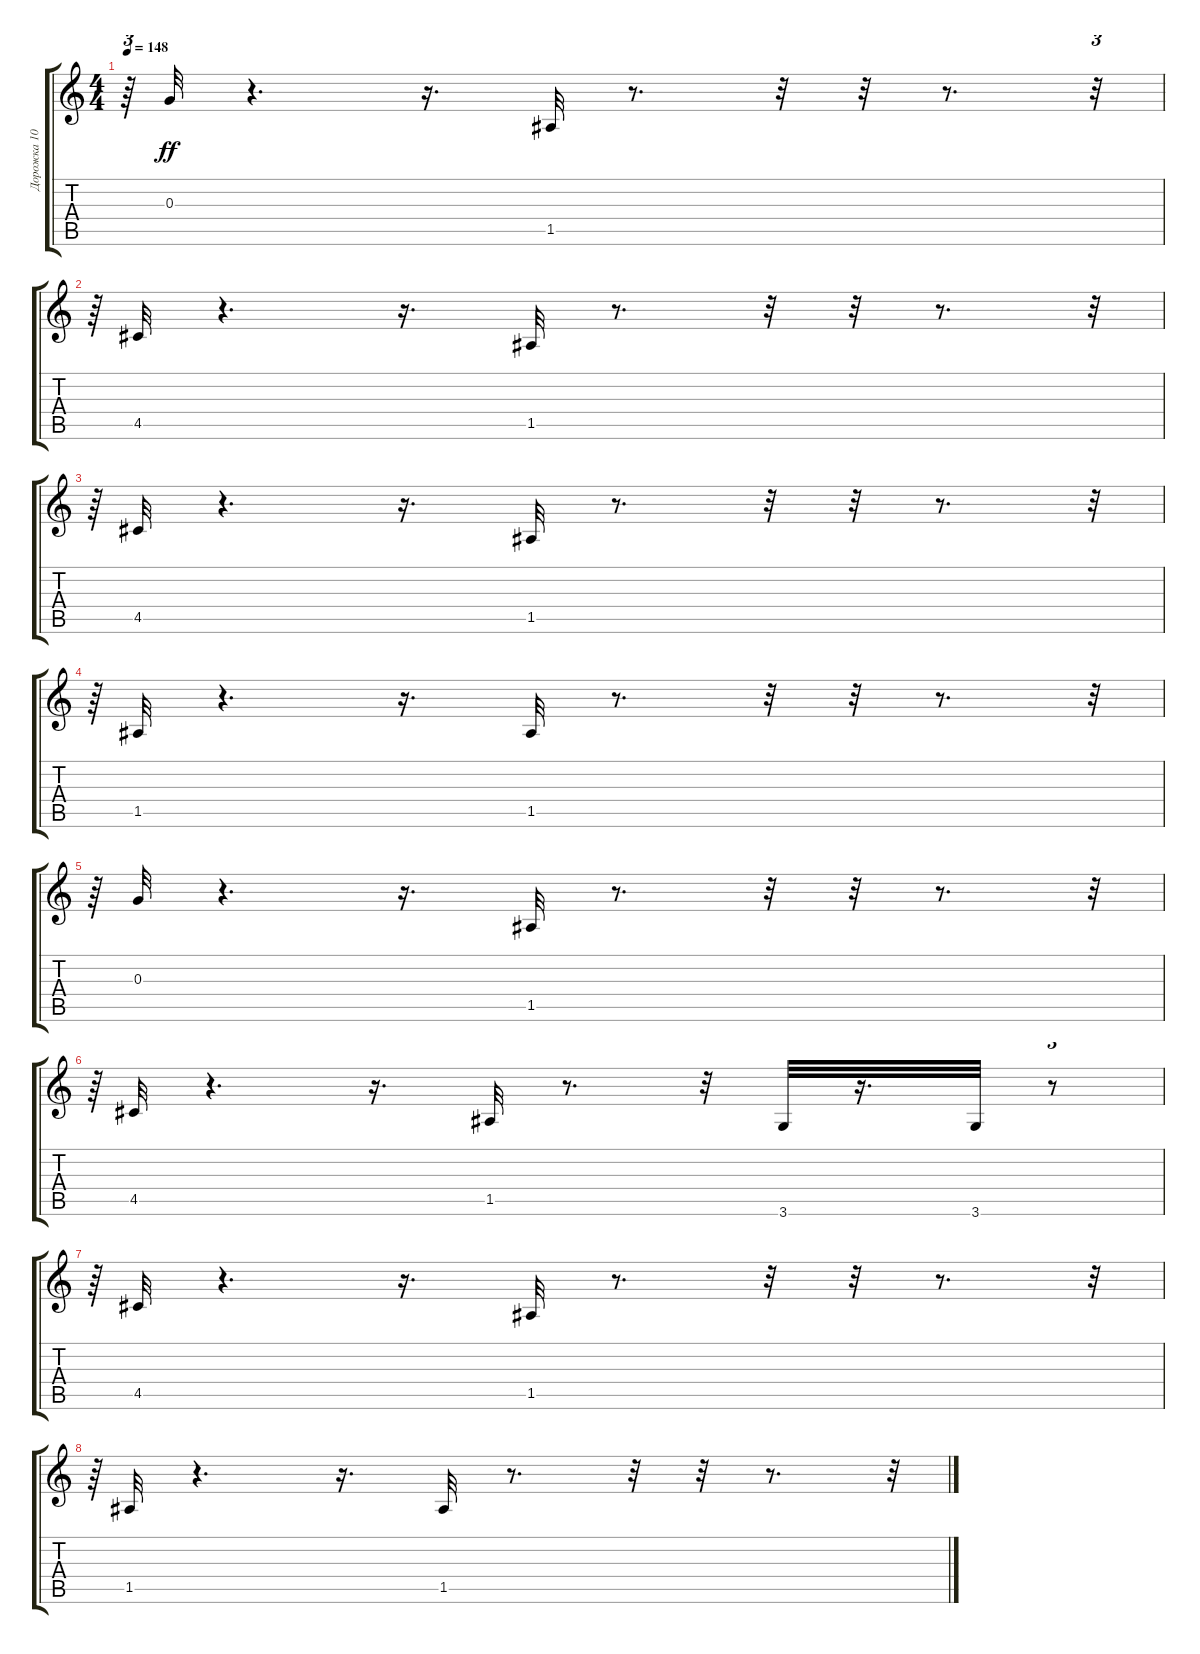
\track ("Дорожка 10" "Дорожка 10") {instrument acousticguitarnylon}
\staff {score tabs}
\tuning (E4 B3 G3 D3 A2 E2) {hide}
\ts (4 4)
\tempo 148
\clef g2
\ks c
r.64{tu (3 2) dy ff} 0.3.32 r.4{d} r.16{d} 1.5.32 r.8{d} r.32 r.32 r.8{d} r.32{tu (3 2)} |
r.64{tu (3 2)} 4.5.32 r.4{d} r.16{d} 1.5.32 r.8{d} r.32 r.32 r.8{d} r.32{tu (3 2)} |
r.64{tu (3 2)} 4.5.32 r.4{d} r.16{d} 1.5.32 r.8{d} r.32 r.32 r.8{d} r.32{tu (3 2)} |
r.64{tu (3 2)} 1.5.32 r.4{d} r.16{d} 1.5.32 r.8{d} r.32 r.32 r.8{d} r.32{tu (3 2)} |
r.64{tu (3 2)} 0.3.32 r.4{d} r.16{d} 1.5.32 r.8{d} r.32 r.32 r.8{d} r.32{tu (3 2)} |
r.64{tu (3 2)} 4.5.32 r.4{d} r.16{d} 1.5.32 r.8{d} r.32 3.6.32 r.16{d} 3.6.32 r.8{tu (3 2)} |
r.64{tu (3 2)} 4.5.32 r.4{d} r.16{d} 1.5.32 r.8{d} r.32 r.32 r.8{d} r.32{tu (3 2)} |
r.64{tu (3 2)} 1.5.32 r.4{d} r.16{d} 1.5.32 r.8{d} r.32 r.32 r.8{d} r.32{tu (3 2)}
